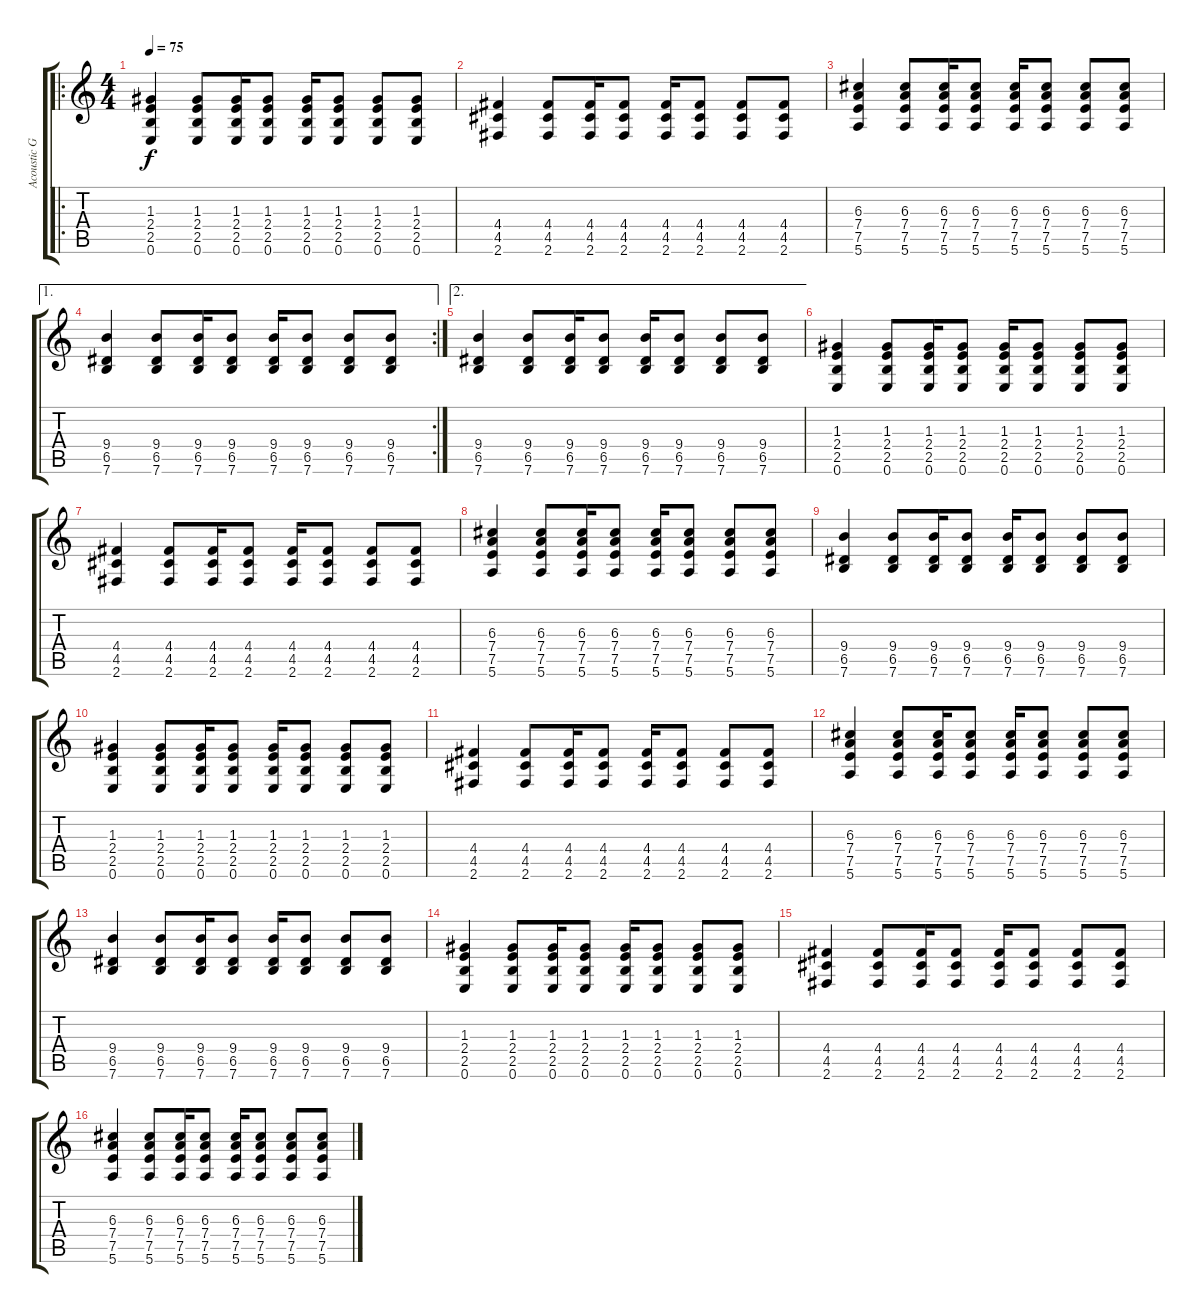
\track ("Acoustic Guitar" "Acoustic G") {instrument acousticguitarsteel}
\staff {score tabs}
\tuning (E4 B3 G3 D3 A2 E2) {hide}
\ro
\ts (4 4)
\tempo 75
\clef g2
\ks c
(1.3 2.4 2.5 0.6).4{dy f instrument distortionguitar} (1.3 2.4 2.5 0.6).8 (1.3 2.4 2.5 0.6).16 (1.3 2.4 2.5 0.6).8 (1.3 2.4 2.5 0.6).16 (1.3 2.4 2.5 0.6).8 (1.3 2.4 2.5 0.6).8 (1.3 2.4 2.5 0.6).8 |
(4.4 4.5 2.6).4 (4.4 4.5 2.6).8 (4.4 4.5 2.6).16 (4.4 4.5 2.6).8 (4.4 4.5 2.6).16 (4.4 4.5 2.6).8 (4.4 4.5 2.6).8 (4.4 4.5 2.6).8 |
(6.3 7.4 7.5 5.6).4 (6.3 7.4 7.5 5.6).8 (6.3 7.4 7.5 5.6).16 (6.3 7.4 7.5 5.6).8 (6.3 7.4 7.5 5.6).16 (6.3 7.4 7.5 5.6).8 (6.3 7.4 7.5 5.6).8 (6.3 7.4 7.5 5.6).8 |
\ae 1
\rc 2
(9.4 6.5 7.6).4 (9.4 6.5 7.6).8 (9.4 6.5 7.6).16 (9.4 6.5 7.6).8 (9.4 6.5 7.6).16 (9.4 6.5 7.6).8 (9.4 6.5 7.6).8 (9.4 6.5 7.6).8 |
\ae 2
(9.4 6.5 7.6).4 (9.4 6.5 7.6).8 (9.4 6.5 7.6).16 (9.4 6.5 7.6).8 (9.4 6.5 7.6).16 (9.4 6.5 7.6).8 (9.4 6.5 7.6).8 (9.4 6.5 7.6).8 |
(1.3 2.4 2.5 0.6).4{instrument distortionguitar} (1.3 2.4 2.5 0.6).8 (1.3 2.4 2.5 0.6).16 (1.3 2.4 2.5 0.6).8 (1.3 2.4 2.5 0.6).16 (1.3 2.4 2.5 0.6).8 (1.3 2.4 2.5 0.6).8 (1.3 2.4 2.5 0.6).8 |
(4.4 4.5 2.6).4 (4.4 4.5 2.6).8 (4.4 4.5 2.6).16 (4.4 4.5 2.6).8 (4.4 4.5 2.6).16 (4.4 4.5 2.6).8 (4.4 4.5 2.6).8 (4.4 4.5 2.6).8 |
(6.3 7.4 7.5 5.6).4 (6.3 7.4 7.5 5.6).8 (6.3 7.4 7.5 5.6).16 (6.3 7.4 7.5 5.6).8 (6.3 7.4 7.5 5.6).16 (6.3 7.4 7.5 5.6).8 (6.3 7.4 7.5 5.6).8 (6.3 7.4 7.5 5.6).8 |
(9.4 6.5 7.6).4 (9.4 6.5 7.6).8 (9.4 6.5 7.6).16 (9.4 6.5 7.6).8 (9.4 6.5 7.6).16 (9.4 6.5 7.6).8 (9.4 6.5 7.6).8 (9.4 6.5 7.6).8 |
(1.3 2.4 2.5 0.6).4{instrument distortionguitar} (1.3 2.4 2.5 0.6).8 (1.3 2.4 2.5 0.6).16 (1.3 2.4 2.5 0.6).8 (1.3 2.4 2.5 0.6).16 (1.3 2.4 2.5 0.6).8 (1.3 2.4 2.5 0.6).8 (1.3 2.4 2.5 0.6).8 |
(4.4 4.5 2.6).4 (4.4 4.5 2.6).8 (4.4 4.5 2.6).16 (4.4 4.5 2.6).8 (4.4 4.5 2.6).16 (4.4 4.5 2.6).8 (4.4 4.5 2.6).8 (4.4 4.5 2.6).8 |
(6.3 7.4 7.5 5.6).4 (6.3 7.4 7.5 5.6).8 (6.3 7.4 7.5 5.6).16 (6.3 7.4 7.5 5.6).8 (6.3 7.4 7.5 5.6).16 (6.3 7.4 7.5 5.6).8 (6.3 7.4 7.5 5.6).8 (6.3 7.4 7.5 5.6).8 |
(9.4 6.5 7.6).4 (9.4 6.5 7.6).8 (9.4 6.5 7.6).16 (9.4 6.5 7.6).8 (9.4 6.5 7.6).16 (9.4 6.5 7.6).8 (9.4 6.5 7.6).8 (9.4 6.5 7.6).8 |
(1.3 2.4 2.5 0.6).4{volume 9} (1.3 2.4 2.5 0.6).8 (1.3 2.4 2.5 0.6).16 (1.3 2.4 2.5 0.6).8 (1.3 2.4 2.5 0.6).16 (1.3 2.4 2.5 0.6).8 (1.3 2.4 2.5 0.6).8 (1.3 2.4 2.5 0.6).8 |
(4.4 4.5 2.6).4 (4.4 4.5 2.6).8 (4.4 4.5 2.6).16 (4.4 4.5 2.6).8 (4.4 4.5 2.6).16 (4.4 4.5 2.6).8 (4.4 4.5 2.6).8 (4.4 4.5 2.6).8 |
(6.3 7.4 7.5 5.6).4{volume 6} (6.3 7.4 7.5 5.6).8 (6.3 7.4 7.5 5.6).16 (6.3 7.4 7.5 5.6).8 (6.3 7.4 7.5 5.6).16 (6.3 7.4 7.5 5.6).8 (6.3 7.4 7.5 5.6).8 (6.3 7.4 7.5 5.6).8
